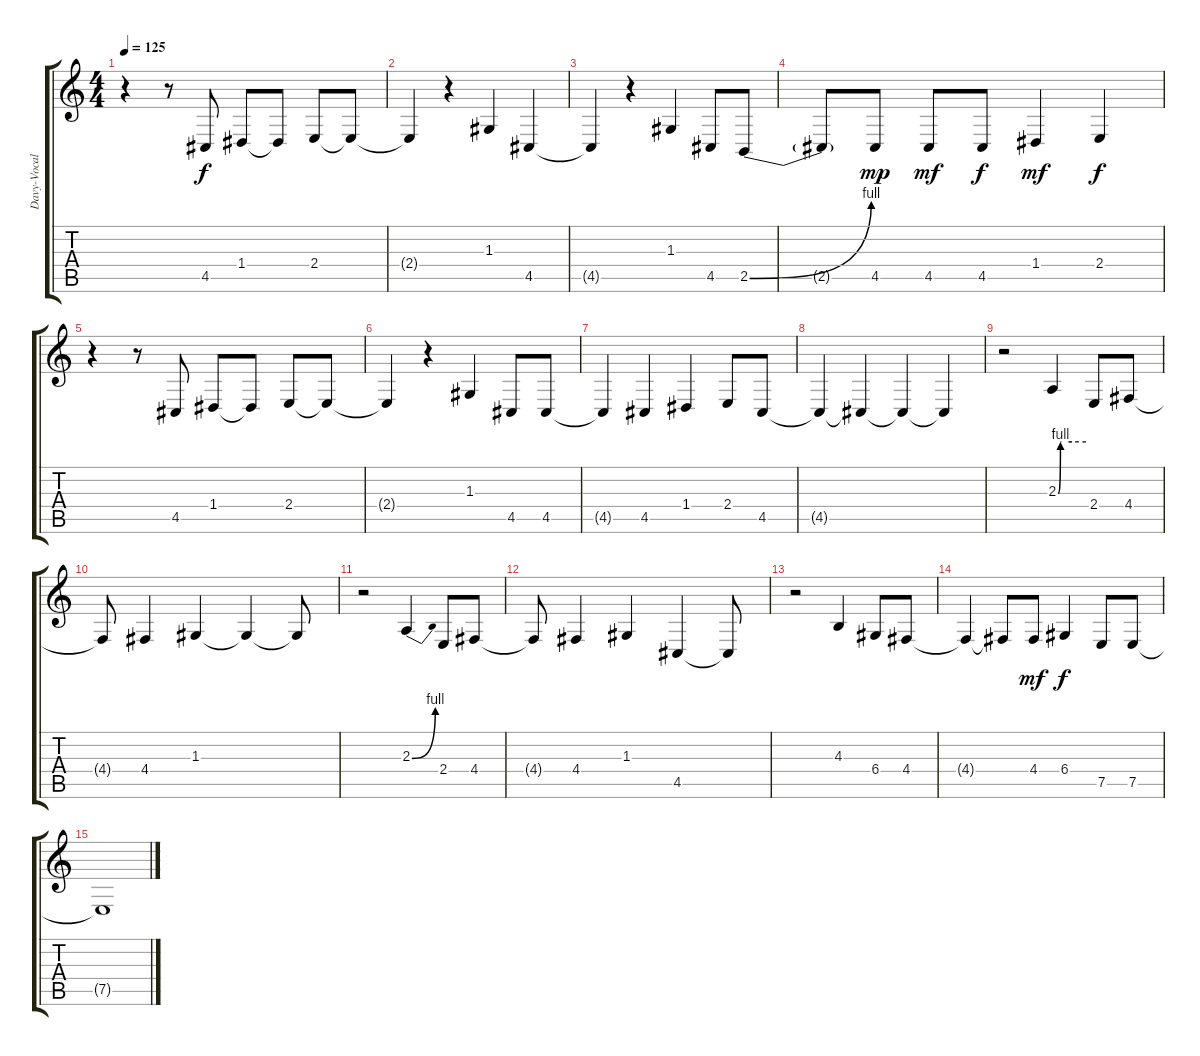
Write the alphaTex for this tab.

\track ("Davy-Vocal" "Davy-Vocal") {instrument lead1square}
\staff {score tabs}
\tuning (E4 B3 G3 D3 A2 E2) {hide}
\ts (4 4)
\tempo 125
\clef g2
\ks c
r.4{dy f} r.8 4.5.8 1.4.8 1.4{t}.8 2.4.8 2.4{t}.8 |
2.4{t}.4 r.4 1.3.4 4.5.4 |
4.5{t}.4 r.4 1.3.4 4.5.8 2.5{be (bend 0 0 60 4)}.8 |
2.5{t}.8 4.5.8{dy mp} 4.5.8{dy mf} 4.5.8{dy f} 1.4.4{dy mf} 2.4.4{dy f} |
r.4 r.8 4.5.8 1.4.8 1.4{t}.8 2.4.8 2.4{t}.8 |
2.4{t}.4 r.4 1.3.4 4.5.8 4.5.8 |
4.5{t}.4 4.5.4 1.4.4 2.4.8 4.5.8 |
4.5{t}.4 4.5{t}.4 4.5{t}.4 4.5{t}.4 |
r.2 2.3{be (custom 0 0 5 4 7 4 30 4 60 4)}.4 2.4.8 4.4.8 |
4.4{t}.8 4.4.4 1.3.4 1.3{t}.4 1.3{t}.8 |
r.2 2.3{be (bend 0 0 60 4)}.4 2.4.8 4.4.8 |
4.4{t}.8 4.4.4 1.3.4 4.5.4 4.5{t}.8 |
r.2 4.3.4 6.4.8 4.4.8 |
4.4{t}.4 4.4{t}.8 4.4.8{dy mf} 6.4.4{dy f} 7.5.8 7.5.8 |
7.5{t}.1
